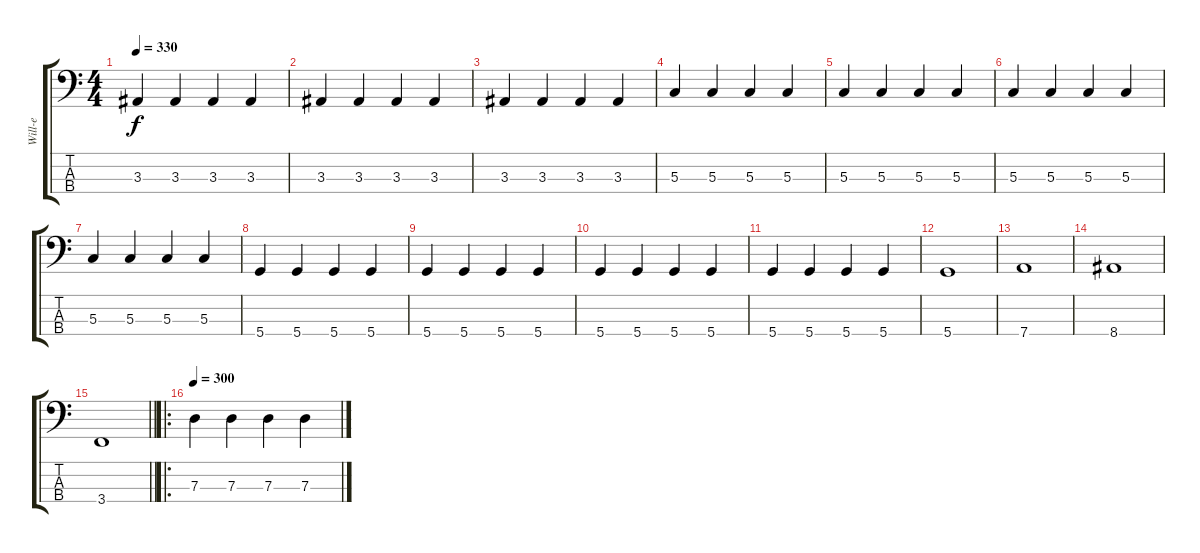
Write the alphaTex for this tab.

\track ("Will-e" "Will-e") {instrument electricbasspick}
\staff {score tabs}
\tuning (F2 C2 G1 D1) {hide}
\ts (4 4)
\tempo 330
\clef f4
\ks c
3.3.4{dy f} 3.3.4 3.3.4 3.3.4 |
3.3.4 3.3.4 3.3.4 3.3.4 |
3.3.4 3.3.4 3.3.4 3.3.4 |
5.3.4 5.3.4 5.3.4 5.3.4 |
5.3.4 5.3.4 5.3.4 5.3.4 |
5.3.4 5.3.4 5.3.4 5.3.4 |
5.3.4 5.3.4 5.3.4 5.3.4 |
5.4.4 5.4.4 5.4.4 5.4.4 |
5.4.4 5.4.4 5.4.4 5.4.4 |
5.4.4 5.4.4 5.4.4 5.4.4 |
5.4.4 5.4.4 5.4.4 5.4.4 |
5.4.1 |
7.4.1 |
8.4.1 |
\barLineRight lightlight
3.4.1 |
\ro
\tempo 300
7.3.4 7.3.4 7.3.4 7.3.4
